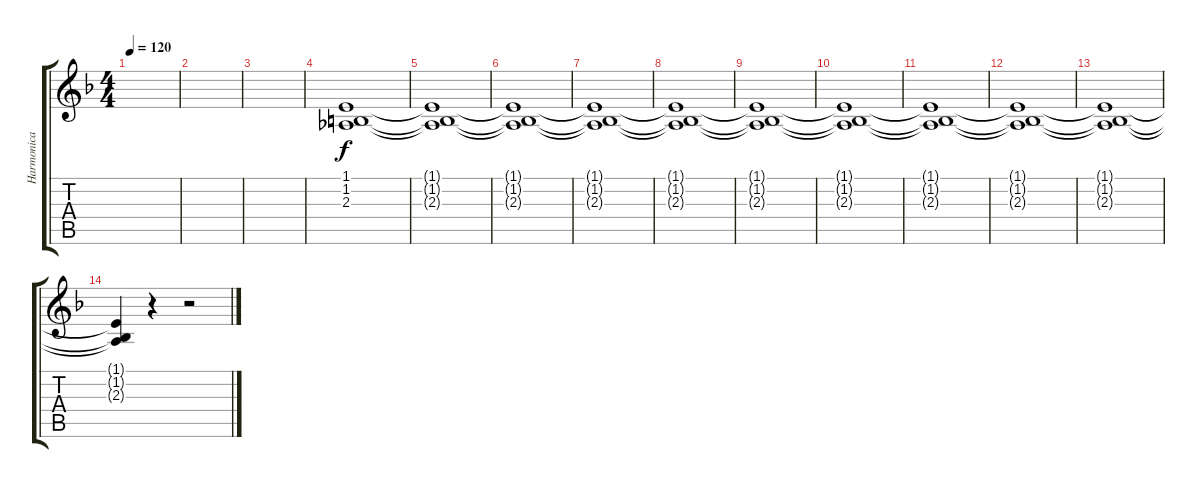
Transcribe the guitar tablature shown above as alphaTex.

\track ("Harmonica" "Harmonica") {instrument harmonica}
\staff {score tabs}
\tuning (Eb4 Bb3 Gb3 Db3 Ab2 Eb2) {hide}
\ts (4 4)
\tempo 120
\clef g2
\ks dminor
|
|
|
(1.1 1.2 2.3).1{volume 10 instrument lead1square} |
(1.1{t} 1.2{t} 2.3{t}).1 |
(1.1{t} 1.2{t} 2.3{t}).1 |
(1.1{t} 1.2{t} 2.3{t}).1 |
(1.1{t} 1.2{t} 2.3{t}).1 |
(1.1{t} 1.2{t} 2.3{t}).1 |
(1.1{t} 1.2{t} 2.3{t}).1 |
(1.1{t} 1.2{t} 2.3{t}).1 |
(1.1{t} 1.2{t} 2.3{t}).1 |
(1.1{t} 1.2{t} 2.3{t}).1 |
(1.1{t} 1.2{t} 2.3{t}).4 r.4 r.2
